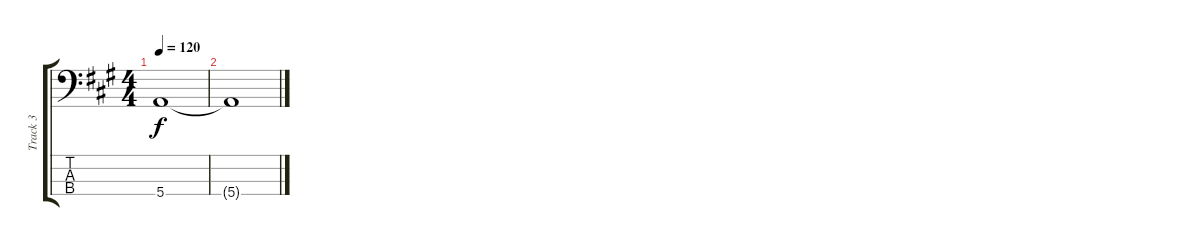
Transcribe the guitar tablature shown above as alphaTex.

\track ("Track 3" "Track 3") {instrument electricbasspick}
\staff {score tabs}
\tuning (G2 D2 A1 E1) {hide}
\ts (4 4)
\tempo 120
\clef f4
\ks a
5.4{t}.1{dy f} |
5.4{t}.1
